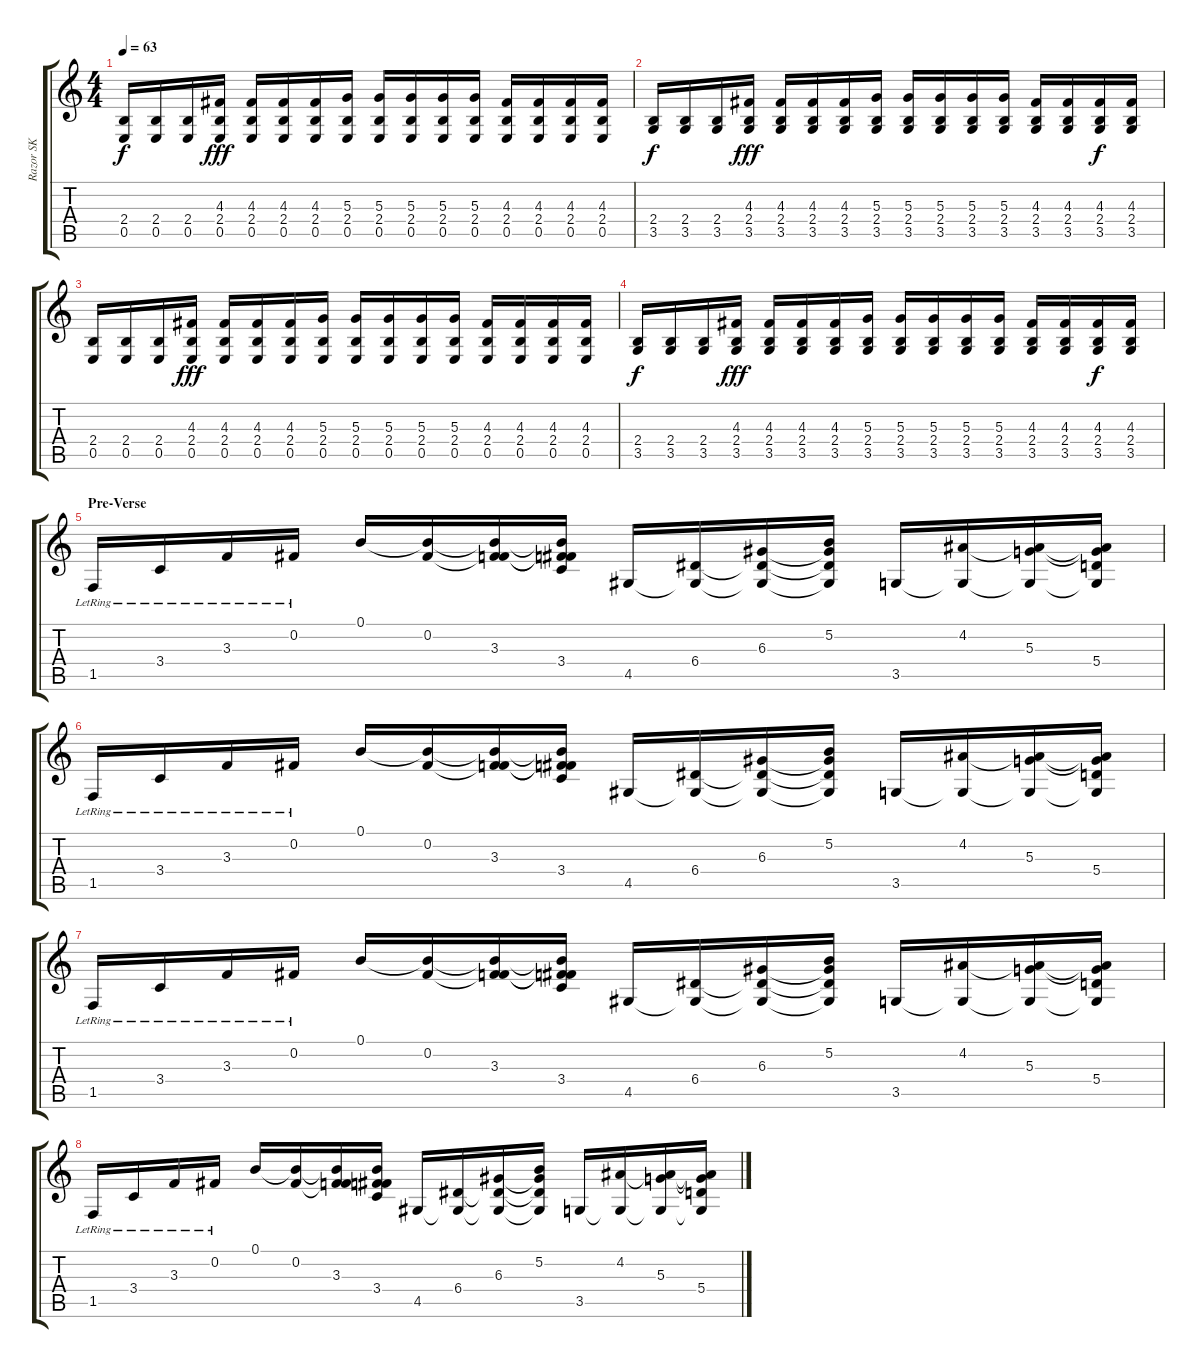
\track ("Razor SK" "Razor SK") {instrument distortionguitar}
\staff {score tabs}
\tuning (B3 Gb3 D3 A2 E2 B1) {hide}
\ts (4 4)
\tempo 63
\clef g2
\ks c
(2.4 0.5).16{dy f} (2.4 0.5).16 (2.4 0.5).16 (4.3 2.4 0.5).16{dy fff} (4.3 2.4 0.5).16 (4.3 2.4 0.5).16 (4.3 2.4 0.5).16 (5.3 2.4 0.5).16 (5.3 2.4 0.5).16 (5.3 2.4 0.5).16 (5.3 2.4 0.5).16 (5.3 2.4 0.5).16 (4.3 2.4 0.5).16 (4.3 2.4 0.5).16 (4.3 2.4 0.5).16 (4.3 2.4 0.5).16 |
(2.4 3.5).16{dy f} (2.4 3.5).16 (2.4 3.5).16 (4.3 2.4 3.5).16{dy fff} (4.3 2.4 3.5).16 (4.3 2.4 3.5).16 (4.3 2.4 3.5).16 (5.3 2.4 3.5).16 (5.3 2.4 3.5).16 (5.3 2.4 3.5).16 (5.3 2.4 3.5).16 (5.3 2.4 3.5).16 (4.3 2.4 3.5).16 (4.3 2.4 3.5).16 (4.3 2.4 3.5).16{dy f} (4.3 2.4 3.5).16 |
(2.4 0.5).16 (2.4 0.5).16 (2.4 0.5).16 (4.3 2.4 0.5).16{dy fff} (4.3 2.4 0.5).16 (4.3 2.4 0.5).16 (4.3 2.4 0.5).16 (5.3 2.4 0.5).16 (5.3 2.4 0.5).16 (5.3 2.4 0.5).16 (5.3 2.4 0.5).16 (5.3 2.4 0.5).16 (4.3 2.4 0.5).16 (4.3 2.4 0.5).16 (4.3 2.4 0.5).16 (4.3 2.4 0.5).16 |
(2.4 3.5).16{dy f} (2.4 3.5).16 (2.4 3.5).16 (4.3 2.4 3.5).16{dy fff} (4.3 2.4 3.5).16 (4.3 2.4 3.5).16 (4.3 2.4 3.5).16 (5.3 2.4 3.5).16 (5.3 2.4 3.5).16 (5.3 2.4 3.5).16 (5.3 2.4 3.5).16 (5.3 2.4 3.5).16 (4.3 2.4 3.5).16 (4.3 2.4 3.5).16 (4.3 2.4 3.5).16{dy f} (4.3 2.4 3.5).16 |
\section ("" "Pre-Verse")
1.5{lr}.16 3.4{lr}.16 3.3{lr}.16 0.2{lr}.16 0.1.16 (0.1{t} 0.2).16 (0.1{t} 0.2{t} 3.3).16 (0.1{t} 0.2{t} 3.3{t} 3.4).16 4.5.16 (6.4 4.5{t}).16 (6.3 6.4{t} 4.5{t}).16 (5.2 6.3{t} 6.4{t} 4.5{t}).16 3.5.16 (4.2 3.5{t}).16 (4.2{t} 5.3 3.5{t}).16 (4.2{t} 5.3{t} 5.4 3.5{t}).16 |
1.5{lr}.16 3.4{lr}.16 3.3{lr}.16 0.2{lr}.16 0.1.16 (0.1{t} 0.2).16 (0.1{t} 0.2{t} 3.3).16 (0.1{t} 0.2{t} 3.3{t} 3.4).16 4.5.16 (6.4 4.5{t}).16 (6.3 6.4{t} 4.5{t}).16 (5.2 6.3{t} 6.4{t} 4.5{t}).16 3.5.16 (4.2 3.5{t}).16 (4.2{t} 5.3 3.5{t}).16 (4.2{t} 5.3{t} 5.4 3.5{t}).16 |
1.5{lr}.16 3.4{lr}.16 3.3{lr}.16 0.2{lr}.16 0.1.16 (0.1{t} 0.2).16 (0.1{t} 0.2{t} 3.3).16 (0.1{t} 0.2{t} 3.3{t} 3.4).16 4.5.16 (6.4 4.5{t}).16 (6.3 6.4{t} 4.5{t}).16 (5.2 6.3{t} 6.4{t} 4.5{t}).16 3.5.16 (4.2 3.5{t}).16 (4.2{t} 5.3 3.5{t}).16 (4.2{t} 5.3{t} 5.4 3.5{t}).16 |
1.5{lr}.16 3.4{lr}.16 3.3{lr}.16 0.2{lr}.16 0.1.16 (0.1{t} 0.2).16 (0.1{t} 0.2{t} 3.3).16 (0.1{t} 0.2{t} 3.3{t} 3.4).16 4.5.16 (6.4 4.5{t}).16 (6.3 6.4{t} 4.5{t}).16 (5.2 6.3{t} 6.4{t} 4.5{t}).16 3.5.16 (4.2 3.5{t}).16 (4.2{t} 5.3 3.5{t}).16 (4.2{t} 5.3{t} 5.4 3.5{t}).16
